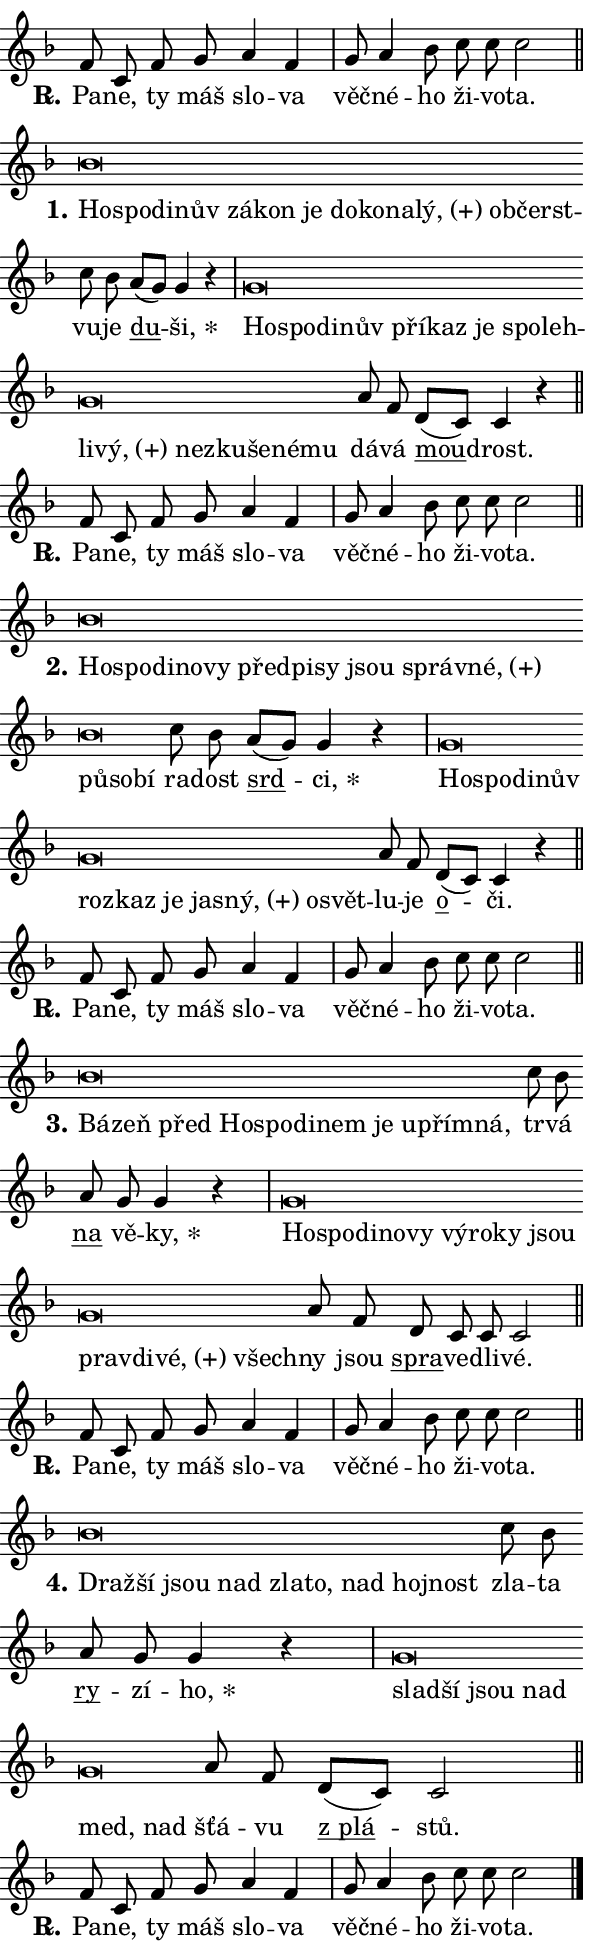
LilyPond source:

\version "2.24.0"
\header { tagline = "" }
\paper {
  indent = 0\cm
  top-margin = 0\cm
  right-margin = 0.13\cm % to fit lyric hyphens
  bottom-margin = 0\cm
  left-margin = 0\cm
  paper-width = 10\cm
  page-breaking = #ly:one-page-breaking
  system-system-spacing.basic-distance = #11
  score-system-spacing.basic-distance = #11
  ragged-last = ##f
}


%% Author: Thomas Morley
%% https://lists.gnu.org/archive/html/lilypond-user/2020-05/msg00002.html
#(define (line-position grob)
"Returns position of @var[grob} in current system:
   @code{'start}, if at first time-step
   @code{'end}, if at last time-step
   @code{'middle} otherwise
"
  (let* ((col (ly:item-get-column grob))
         (ln (ly:grob-object col 'left-neighbor))
         (rn (ly:grob-object col 'right-neighbor))
         (col-to-check-left (if (ly:grob? ln) ln col))
         (col-to-check-right (if (ly:grob? rn) rn col))
         (break-dir-left
           (and
             (ly:grob-property col-to-check-left 'non-musical #f)
             (ly:item-break-dir col-to-check-left)))
         (break-dir-right
           (and
             (ly:grob-property col-to-check-right 'non-musical #f)
             (ly:item-break-dir col-to-check-right))))
        (cond ((eqv? 1 break-dir-left) 'start)
              ((eqv? -1 break-dir-right) 'end)
              (else 'middle))))

#(define (tranparent-at-line-position vctor)
  (lambda (grob)
  "Relying on @code{line-position} select the relevant enry from @var{vctor}.
Used to determine transparency,"
    (case (line-position grob)
      ((end) (not (vector-ref vctor 0)))
      ((middle) (not (vector-ref vctor 1)))
      ((start) (not (vector-ref vctor 2))))))

noteHeadBreakVisibility =
#(define-music-function (break-visibility)(vector?)
"Makes @code{NoteHead}s transparent relying on @var{break-visibility}"
#{
  \override NoteHead.transparent =
    #(tranparent-at-line-position break-visibility)
#})

#(define delete-ledgers-for-transparent-note-heads
  (lambda (grob)
    "Reads whether a @code{NoteHead} is transparent.
If so this @code{NoteHead} is removed from @code{'note-heads} from
@var{grob}, which is supposed to be @code{LedgerLineSpanner}.
As a result ledgers are not printed for this @code{NoteHead}"
    (let* ((nhds-array (ly:grob-object grob 'note-heads))
           (nhds-list
             (if (ly:grob-array? nhds-array)
                 (ly:grob-array->list nhds-array)
                 '()))
           ;; Relies on the transparent-property being done before
           ;; Staff.LedgerLineSpanner.after-line-breaking is executed.
           ;; This is fragile ...
           (to-keep
             (remove
               (lambda (nhd)
                 (ly:grob-property nhd 'transparent #f))
               nhds-list)))
      ;; TODO find a better method to iterate over grob-arrays, similiar
      ;; to filter/remove etc for lists
      ;; For now rebuilt from scratch
      (set! (ly:grob-object grob 'note-heads)  '())
      (for-each
        (lambda (nhd)
          (ly:pointer-group-interface::add-grob grob 'note-heads nhd))
        to-keep))))

squashNotes = {
  \override NoteHead.X-extent = #'(-0.2 . 0.2)
  \override NoteHead.Y-extent = #'(-0.75 . 0)
  \override NoteHead.stencil =
    #(lambda (grob)
       (let ((pos (ly:grob-property grob 'staff-position)))
         (begin
           (if (< pos -7) (display "ERROR: Lower brevis then expected\n") (display ""))
           (if (<= pos -6) ly:text-interface::print ly:note-head::print))))
}
unSquashNotes = {
  \revert NoteHead.X-extent
  \revert NoteHead.Y-extent
  \revert NoteHead.stencil
}

hideNotes = \noteHeadBreakVisibility #begin-of-line-visible
unHideNotes = \noteHeadBreakVisibility #all-visible

% work-around for resetting accidentals
% https://lilypond.org/doc/v2.23/Documentation/notation/displaying-rhythms#unmetered-music
cadenzaMeasure = {
  \cadenzaOff
  \partial 1024 s1024
  \cadenzaOn
}

#(define-markup-command (accent layout props text) (markup?)
  "Underline accented syllable"
  (interpret-markup layout props
    #{\markup \override #'(offset . 4.3) \underline { #text }#}))

responsum = \markup \concat {
  "R" \hspace #-1.05 \path #0.1 #'((moveto 0 0.07) (lineto 0.9 0.8)) \hspace #0.05 "."
}

spaceSize = #0.6828661417322834 % exact space size for TeX Gyre Schola

\layout {
  \context {
    \Staff
    \remove "Time_signature_engraver"
    \override LedgerLineSpanner.after-line-breaking = #delete-ledgers-for-transparent-note-heads
  }
  \context {
    \Lyrics {
      \override LyricSpace.minimum-distance = \spaceSize
      \override LyricText.font-name = #"TeX Gyre Schola"
      \override LyricText.font-size = 1
      \override StanzaNumber.font-name = #"TeX Gyre Schola Bold"
      \override StanzaNumber.font-size = 1
    }
  }
  \context {
    \Score 
    \override NoteHead.text =
      #(lambda (grob) 
        (let ((pos (ly:grob-property grob 'staff-position)))
          #{\markup {
            \combine
              \halign #-0.55 \raise #(if (= pos -6) 0 0.5) \override #'(thickness . 2) \draw-line #'(3.2 . 0)
              \musicglyph "noteheads.sM1"
          }#}))
  }
}

% magnetic-lyrics.ily
%
%   written by
%     Jean Abou Samra <jean@abou-samra.fr>
%     Werner Lemberg <wl@gnu.org>
%
%   adapted by
%     Jiri Hon <jiri.hon@gmail.com>
%
% Version 2022-Apr-15

% https://www.mail-archive.com/lilypond-user@gnu.org/msg149350.html

#(define (Left_hyphen_pointer_engraver context)
   "Collect syllable-hyphen-syllable occurrences in lyrics and store
them in properties.  This engraver only looks to the left.  For
example, if the lyrics input is @code{foo -- bar}, it does the
following.

@itemize @bullet
@item
Set the @code{text} property of the @code{LyricHyphen} grob between
@q{foo} and @q{bar} to @code{foo}.

@item
Set the @code{left-hyphen} property of the @code{LyricText} grob with
text @q{foo} to the @code{LyricHyphen} grob between @q{foo} and
@q{bar}.
@end itemize

Use this auxiliary engraver in combination with the
@code{lyric-@/text::@/apply-@/magnetic-@/offset!} hook."
   (let ((hyphen #f)
         (text #f))
     (make-engraver
      (acknowledgers
       ((lyric-syllable-interface engraver grob source-engraver)
        (set! text grob)))
      (end-acknowledgers
       ((lyric-hyphen-interface engraver grob source-engraver)
        ;(when (not (grob::has-interface grob 'lyric-space-interface))
          (set! hyphen grob)));)
      ((stop-translation-timestep engraver)
       (when (and text hyphen)
         (ly:grob-set-object! text 'left-hyphen hyphen))
       (set! text #f)
       (set! hyphen #f)))))

#(define (lyric-text::apply-magnetic-offset! grob)
   "If the space between two syllables is less than the value in
property @code{LyricText@/.details@/.squash-threshold}, move the right
syllable to the left so that it gets concatenated with the left
syllable.

Use this function as a hook for
@code{LyricText@/.after-@/line-@/breaking} if the
@code{Left_@/hyphen_@/pointer_@/engraver} is active."
   (let ((hyphen (ly:grob-object grob 'left-hyphen #f)))
     (when hyphen
       (let ((left-text (ly:spanner-bound hyphen LEFT)))
         (when (grob::has-interface left-text 'lyric-syllable-interface)
           (let* ((common (ly:grob-common-refpoint grob left-text X))
                  (this-x-ext (ly:grob-extent grob common X))
                  (left-x-ext
                   (begin
                     ;; Trigger magnetism for left-text.
                     (ly:grob-property left-text 'after-line-breaking)
                     (ly:grob-extent left-text common X)))
                  ;; `delta` is the gap width between two syllables.
                  (delta (- (interval-start this-x-ext)
                            (interval-end left-x-ext)))
                  (details (ly:grob-property grob 'details))
                  (threshold (assoc-get 'squash-threshold details 0.2)))
             (when (< delta threshold)
               (let* (;; We have to manipulate the input text so that
                      ;; ligatures crossing syllable boundaries are not
                      ;; disabled.  For languages based on the Latin
                      ;; script this is essentially a beautification.
                      ;; However, for non-Western scripts it can be a
                      ;; necessity.
                      (lt (ly:grob-property left-text 'text))
                      (rt (ly:grob-property grob 'text))
                      (is-space (grob::has-interface hyphen 'lyric-space-interface))
                      (space (if is-space " " ""))
                      (extra-delta (if is-space spaceSize 0))
                      ;; Append new syllable.
                      (ltrt-space (if (and (string? lt) (string? rt))
                                (string-append lt space rt)
                                (make-concat-markup (list lt space rt))))
                      ;; Right-align `ltrt` to the right side.
                      (ltrt-space-markup (grob-interpret-markup
                               grob
                               (make-translate-markup
                                (cons (interval-length this-x-ext) 0)
                                (make-right-align-markup ltrt-space)))))
                 (begin
                   ;; Don't print `left-text`.
                   (ly:grob-set-property! left-text 'stencil #f)
                   ;; Set text and stencil (which holds all collected
                   ;; syllables so far) and shift it to the left.
                   (ly:grob-set-property! grob 'text ltrt-space)
                   (ly:grob-set-property! grob 'stencil ltrt-space-markup)
                   (ly:grob-translate-axis! grob (- (- delta extra-delta)) X))))))))))


#(define (lyric-hyphen::displace-bounds-first grob)
   ;; Make very sure this callback isn't triggered too early.
   (let ((left (ly:spanner-bound grob LEFT))
         (right (ly:spanner-bound grob RIGHT)))
     (ly:grob-property left 'after-line-breaking)
     (ly:grob-property right 'after-line-breaking)
     (ly:lyric-hyphen::print grob)))

squashThreshold = #0.4

\layout {
  \context {
    \Lyrics
    \consists #Left_hyphen_pointer_engraver
    \override LyricText.after-line-breaking =
      #lyric-text::apply-magnetic-offset!
    \override LyricHyphen.stencil = #lyric-hyphen::displace-bounds-first
    \override LyricText.details.squash-threshold = \squashThreshold
    \override LyricHyphen.minimum-distance = 0
    \override LyricHyphen.minimum-length = \squashThreshold
  }
}

squashText = \override LyricText.details.squash-threshold = 9999
unSquashText = \override LyricText.details.squash-threshold = \squashThreshold

leftText = \override LyricText.self-alignment-X = #LEFT
unLeftText = \revert LyricText.self-alignment-X

starOffset = #(lambda (grob) 
                (let ((x_offset (ly:self-alignment-interface::aligned-on-x-parent grob)))
                  (if (= x_offset 0) 0 (+ x_offset 1.2))))

star = #(define-music-function (syllable)(string?)
"Append star separator at the end of a syllable"
#{
  \once \override LyricText.X-offset = #starOffset
  \lyricmode { \markup {
    #syllable
    \override #'((font-name . "TeX Gyre Schola Bold")) \hspace #0.2 \lower #0.65 \larger "*"
  } }
#})

starAccent = #(define-music-function (syllable)(string?)
"Append star separator at the end of a syllable and make accent"
#{
  \once \override LyricText.X-offset = #starOffset
  \lyricmode { \markup {
    \accent #syllable
    \override #'((font-name . "TeX Gyre Schola Bold")) \hspace #0.2 \lower #0.65 \larger "*"
  } }
#})

breath = #(define-music-function (syllable)(string?)
"Append breathing indicator at the end of a syllable"
#{
  \lyricmode { \markup { #syllable "+" } }
#})

optionalBreath = #(define-music-function (syllable)(string?)
"Append optional breathing indicator at the end of a syllable"
#{
  \lyricmode { \markup { #syllable "(+)" } }
#})


\score {
    <<
        \new Voice = "melody" { \cadenzaOn \key f \major \relative { f'8 c f g a4 f \cadenzaMeasure \bar "|" g8 a4 bes8 \bar "" c c c2 \cadenzaMeasure \bar "||" \break } }
        \new Lyrics \lyricsto "melody" { \lyricmode { \set stanza = \responsum
Pa -- ne, ty máš slo -- va věč -- né -- ho ži -- vo -- ta. } }
    >>
    \layout {}
}

\score {
    <<
        \new Voice = "melody" { \cadenzaOn \key f \major \relative { \squashNotes bes'\breve*1/16 \hideNotes \breve*1/16 \bar "" \breve*1/16 \bar "" \breve*1/16 \bar "" \breve*1/16 \bar "" \breve*1/16 \bar "" \breve*1/16 \bar "" \breve*1/16 \bar "" \breve*1/16 \bar "" \breve*1/16 \bar "" \breve*1/16 \bar "" \breve*1/16 \breve*1/16 \bar "" \unHideNotes \unSquashNotes c8 bes \bar "" a[( g)] g4 r \cadenzaMeasure \bar "|" \squashNotes g\breve*1/16 \hideNotes \breve*1/16 \bar "" \breve*1/16 \bar "" \breve*1/16 \bar "" \breve*1/16 \bar "" \breve*1/16 \bar "" \breve*1/16 \bar "" \breve*1/16 \bar "" \breve*1/16 \bar "" \breve*1/16 \bar "" \breve*1/16 \bar "" \breve*1/16 \bar "" \breve*1/16 \bar "" \breve*1/16 \bar "" \breve*1/16 \breve*1/16 \bar "" \unHideNotes \unSquashNotes a8 f \bar "" d[( c)] c4 r \cadenzaMeasure \bar "||" \break } }
        \new Lyrics \lyricsto "melody" { \lyricmode { \set stanza = "1."
\leftText Ho -- \squashText spo -- di -- nův zá -- kon je do -- ko -- na -- \optionalBreath lý, ob -- čerst -- \unLeftText \unSquashText vu -- je \markup \accent du -- \star ši, \leftText Ho -- \squashText spo -- di -- nův pří -- kaz je spo -- leh -- li -- \optionalBreath vý, ne -- zku -- še -- né -- mu \unLeftText \unSquashText dá -- vá \markup \accent mou -- drost. } }
    >>
    \layout {}
}

\score {
    <<
        \new Voice = "melody" { \cadenzaOn \key f \major \relative { f'8 c f g a4 f \cadenzaMeasure \bar "|" g8 a4 bes8 \bar "" c c c2 \cadenzaMeasure \bar "||" \break } }
        \new Lyrics \lyricsto "melody" { \lyricmode { \set stanza = \responsum
Pa -- ne, ty máš slo -- va věč -- né -- ho ži -- vo -- ta. } }
    >>
    \layout {}
}

\score {
    <<
        \new Voice = "melody" { \cadenzaOn \key f \major \relative { \squashNotes bes'\breve*1/16 \hideNotes \breve*1/16 \bar "" \breve*1/16 \bar "" \breve*1/16 \bar "" \breve*1/16 \bar "" \breve*1/16 \bar "" \breve*1/16 \bar "" \breve*1/16 \bar "" \breve*1/16 \bar "" \breve*1/16 \bar "" \breve*1/16 \bar "" \breve*1/16 \bar "" \breve*1/16 \breve*1/16 \bar "" \unHideNotes \unSquashNotes c8 bes \bar "" a[( g)] g4 r \cadenzaMeasure \bar "|" \squashNotes g\breve*1/16 \hideNotes \breve*1/16 \bar "" \breve*1/16 \bar "" \breve*1/16 \bar "" \breve*1/16 \bar "" \breve*1/16 \bar "" \breve*1/16 \bar "" \breve*1/16 \bar "" \breve*1/16 \bar "" \breve*1/16 \breve*1/16 \bar "" \unHideNotes \unSquashNotes a8 f \bar "" d[( c)] c4 r \cadenzaMeasure \bar "||" \break } }
        \new Lyrics \lyricsto "melody" { \lyricmode { \set stanza = "2."
\leftText Ho -- \squashText spo -- di -- no -- vy před -- pi -- sy jsou správ -- \optionalBreath né, pů -- so -- bí \unLeftText \unSquashText ra -- dost \markup \accent srd -- \star ci, \leftText Ho -- \squashText spo -- di -- nův roz -- kaz je ja -- \optionalBreath sný, o -- svět -- \unLeftText \unSquashText lu -- je \markup \accent o -- či. } }
    >>
    \layout {}
}

\score {
    <<
        \new Voice = "melody" { \cadenzaOn \key f \major \relative { f'8 c f g a4 f \cadenzaMeasure \bar "|" g8 a4 bes8 \bar "" c c c2 \cadenzaMeasure \bar "||" \break } }
        \new Lyrics \lyricsto "melody" { \lyricmode { \set stanza = \responsum
Pa -- ne, ty máš slo -- va věč -- né -- ho ži -- vo -- ta. } }
    >>
    \layout {}
}

\score {
    <<
        \new Voice = "melody" { \cadenzaOn \key f \major \relative { \squashNotes bes'\breve*1/16 \hideNotes \breve*1/16 \bar "" \breve*1/16 \bar "" \breve*1/16 \bar "" \breve*1/16 \bar "" \breve*1/16 \bar "" \breve*1/16 \bar "" \breve*1/16 \bar "" \breve*1/16 \bar "" \breve*1/16 \breve*1/16 \bar "" \unHideNotes \unSquashNotes c8 bes \bar "" a g g4 r \cadenzaMeasure \bar "|" \squashNotes g\breve*1/16 \hideNotes \breve*1/16 \bar "" \breve*1/16 \bar "" \breve*1/16 \bar "" \breve*1/16 \bar "" \breve*1/16 \bar "" \breve*1/16 \bar "" \breve*1/16 \bar "" \breve*1/16 \bar "" \breve*1/16 \bar "" \breve*1/16 \bar "" \breve*1/16 \breve*1/16 \bar "" \unHideNotes \unSquashNotes a8 f \bar "" d c c c2 \cadenzaMeasure \bar "||" \break } }
        \new Lyrics \lyricsto "melody" { \lyricmode { \set stanza = "3."
\leftText Bá -- \squashText zeň před Ho -- spo -- di -- nem je u -- přím -- ná, \unLeftText \unSquashText tr -- vá \markup \accent na vě -- \star ky, \leftText Ho -- \squashText spo -- di -- no -- vy vý -- ro -- ky jsou prav -- di -- \optionalBreath vé, všech -- \unLeftText \unSquashText ny jsou \markup \accent spra -- ve -- dli -- vé. } }
    >>
    \layout {}
}

\score {
    <<
        \new Voice = "melody" { \cadenzaOn \key f \major \relative { f'8 c f g a4 f \cadenzaMeasure \bar "|" g8 a4 bes8 \bar "" c c c2 \cadenzaMeasure \bar "||" \break } }
        \new Lyrics \lyricsto "melody" { \lyricmode { \set stanza = \responsum
Pa -- ne, ty máš slo -- va věč -- né -- ho ži -- vo -- ta. } }
    >>
    \layout {}
}

\score {
    <<
        \new Voice = "melody" { \cadenzaOn \key f \major \relative { \squashNotes bes'\breve*1/16 \hideNotes \breve*1/16 \bar "" \breve*1/16 \bar "" \breve*1/16 \bar "" \breve*1/16 \bar "" \breve*1/16 \bar "" \breve*1/16 \bar "" \breve*1/16 \breve*1/16 \bar "" \unHideNotes \unSquashNotes c8 bes \bar "" a g g4 r \cadenzaMeasure \bar "|" \squashNotes g\breve*1/16 \hideNotes \breve*1/16 \bar "" \breve*1/16 \bar "" \breve*1/16 \bar "" \breve*1/16 \breve*1/16 \bar "" \unHideNotes \unSquashNotes a8 f \bar "" d[( c)] c2 \cadenzaMeasure \bar "||" \break } }
        \new Lyrics \lyricsto "melody" { \lyricmode { \set stanza = "4."
\leftText Draž -- \squashText ší jsou nad zla -- to, nad hoj -- nost \unLeftText \unSquashText zla -- ta \markup \accent ry -- zí -- \star ho, \leftText slad -- \squashText ší jsou nad med, nad \unLeftText \unSquashText šťá -- vu \markup \accent "z plá" -- stů. } }
    >>
    \layout {}
}

\score {
    <<
        \new Voice = "melody" { \cadenzaOn \key f \major \relative { f'8 c f g a4 f \cadenzaMeasure \bar "|" g8 a4 bes8 \bar "" c c c2 \cadenzaMeasure \bar "||" \break } \bar "|." }
        \new Lyrics \lyricsto "melody" { \lyricmode { \set stanza = \responsum
Pa -- ne, ty máš slo -- va věč -- né -- ho ži -- vo -- ta. } }
    >>
    \layout {}
}
